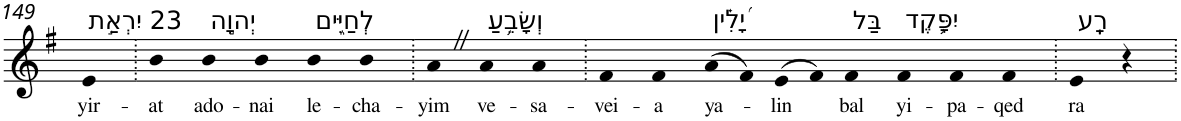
**kern	**text
*part1	*part1
*staff1	*staff1
*I"Piano	*
*I'Pno	*
!!LO:PB:g=z
*clefG2	*
*k[f#]	*
*G:	*
=149	=149
!LO:TX:a:t=23 יִרְאַ֣ת	!
!	!LO:LY:b
4e	yir-
=150.	=150.
!	!LO:LY:b
4b	-at
!LO:TX:a:t=יְהוָ֣ה	!
!	!LO:LY:b
4b	ado-
!	!LO:LY:b
4b	-nai
!LO:TX:a:t=לְחַיִּ֑ים	!
!	!LO:LY:b
4b	le-
!	!LO:LY:b
4b	-cha-
=151.	=151.
!	!LO:LY:b
4aZ	-yim
!LO:TX:a:t=וְשָׂבֵ֥עַ	!
!	!LO:LY:b
4a	ve-
!	!LO:LY:b
4a	-sa-
=152.	=152.
!	!LO:LY:b
4f#	-vei-
!	!LO:LY:b
4f#	-a
!LO:TX:a:t=יָ֝לִ֗ין	!
!	!LO:LY:b
(>8a	ya-
8f#)	.
!	!LO:LY:b
(>8e	-lin
8f#)	.
!LO:TX:a:t=בַּל	!
!	!LO:LY:b
4f#	bal
!LO:TX:a:t=יִפָּ֥קֶד	!
!	!LO:LY:b
4f#	yi-
!	!LO:LY:b
4f#	-pa-
!	!LO:LY:b
4f#	-qed
=153.	=153.
!LO:TX:a:t=רָֽע	!
!	!LO:LY:b
4e	ra
4r	.
=.	=.
*-	*-
